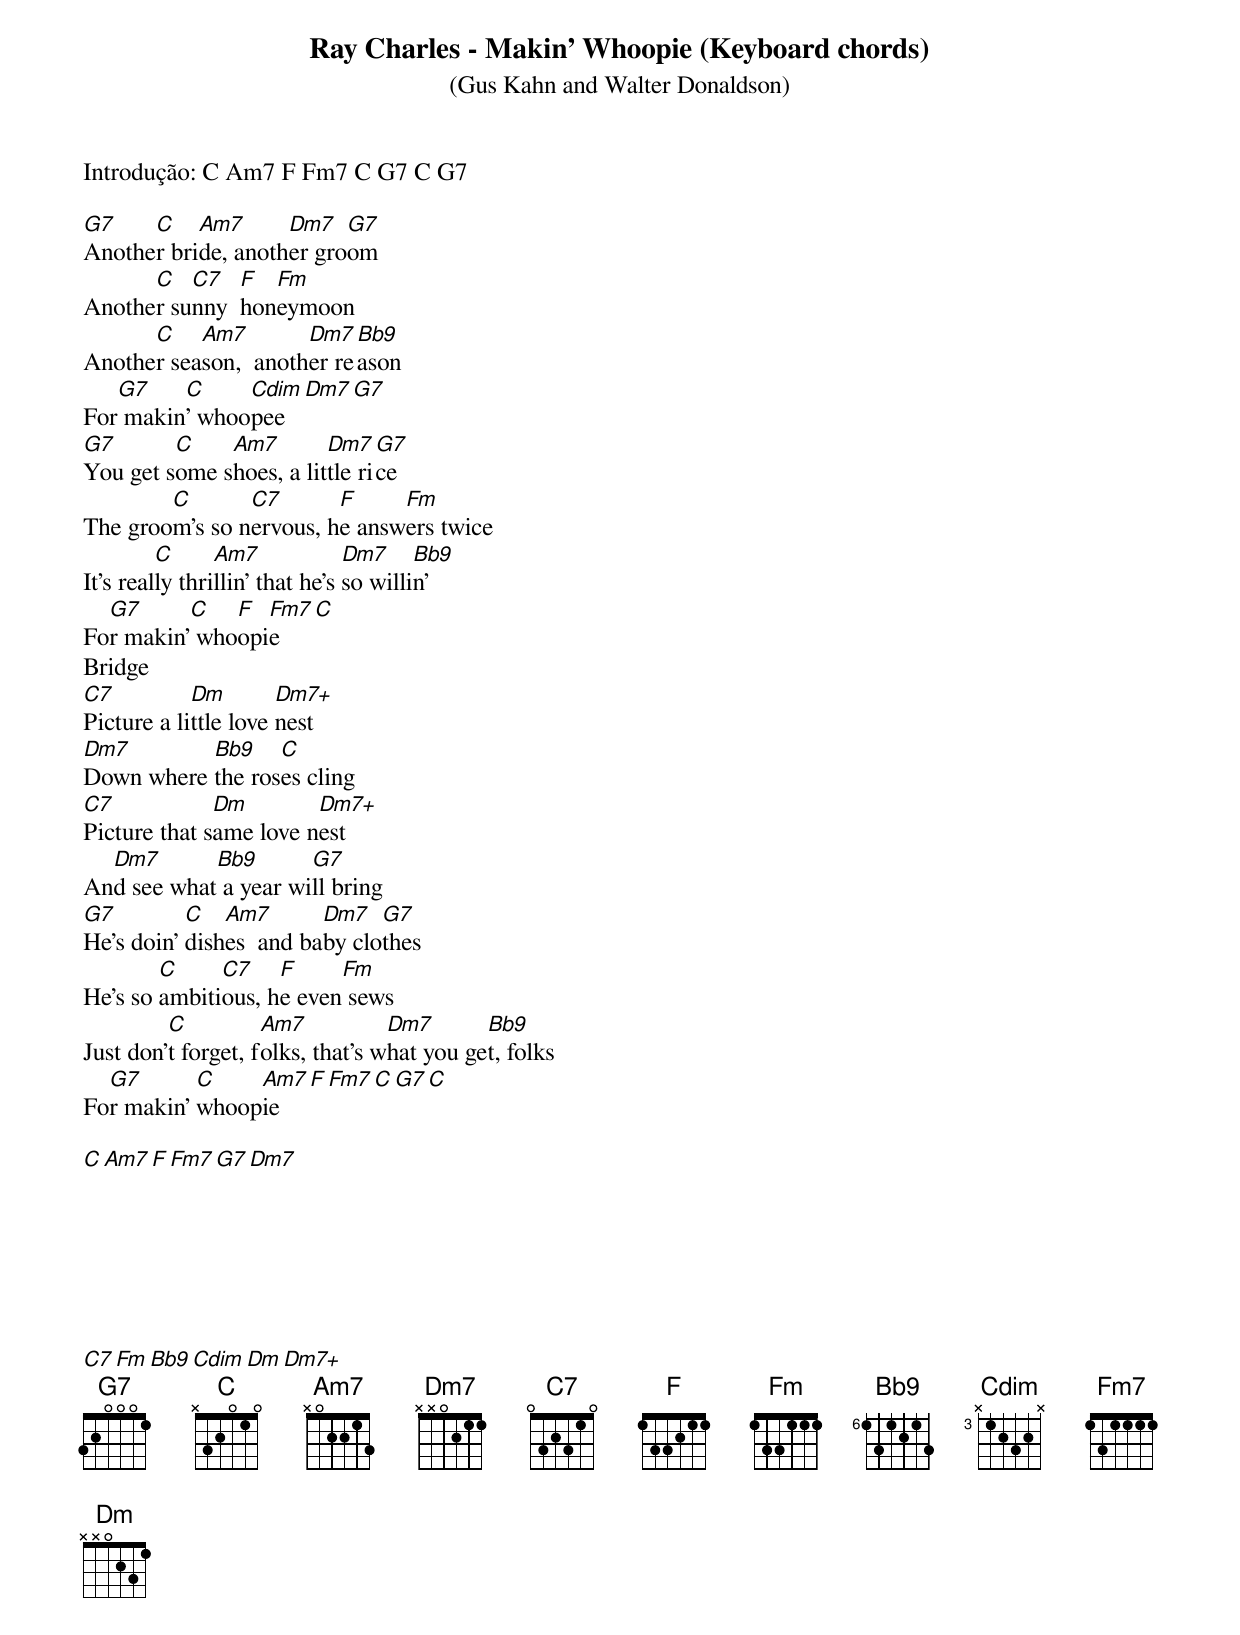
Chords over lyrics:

Ray Charles - Makin' Whoopie (Keyboard chords)
(Gus Kahn and Walter Donaldson)


Introdução: C Am7 F Fm7 C G7 C G7

G7    C    Am7      Dm7   G7
Another bride, another groom
      C   C7   F  Fm
Another sunny  honeymoon
      C    Am7        Dm7  Bb9
Another season,  another reason
   G7    C     Cdim  Dm7  G7
For makin' whoopee
G7       C    Am7        Dm7   G7
You get some shoes, a little rice
        C       C7       F     Fm
The groom's so nervous, he answers twice
         C      Am7             Dm7     Bb9
It's really thrillin' that he's so willin'
  G7      C   F  Fm7 C
For makin' whoopie
Bridge
C7          Dm        Dm7+
Picture a little love nest
Dm7        Bb9    C
Down where the roses cling
C7            Dm        Dm7+
Picture that same love nest
  Dm7       Bb9       G7
And see what a year will bring
G7         C   Am7       Dm7   G7
He's doin' dishes  and baby clothes
        C     C7    F     Fm
He's so ambitious, he even sews
         C          Am7           Dm7       Bb9
Just don't forget, folks, that's what you get, folks
  G7       C    Am7 F Fm7 C G7 C
For makin' whoopie

  C      Am7    F      Fm7    G7     Dm7







  C7     Fm     Bb9    Cdim   Dm     Dm7+
